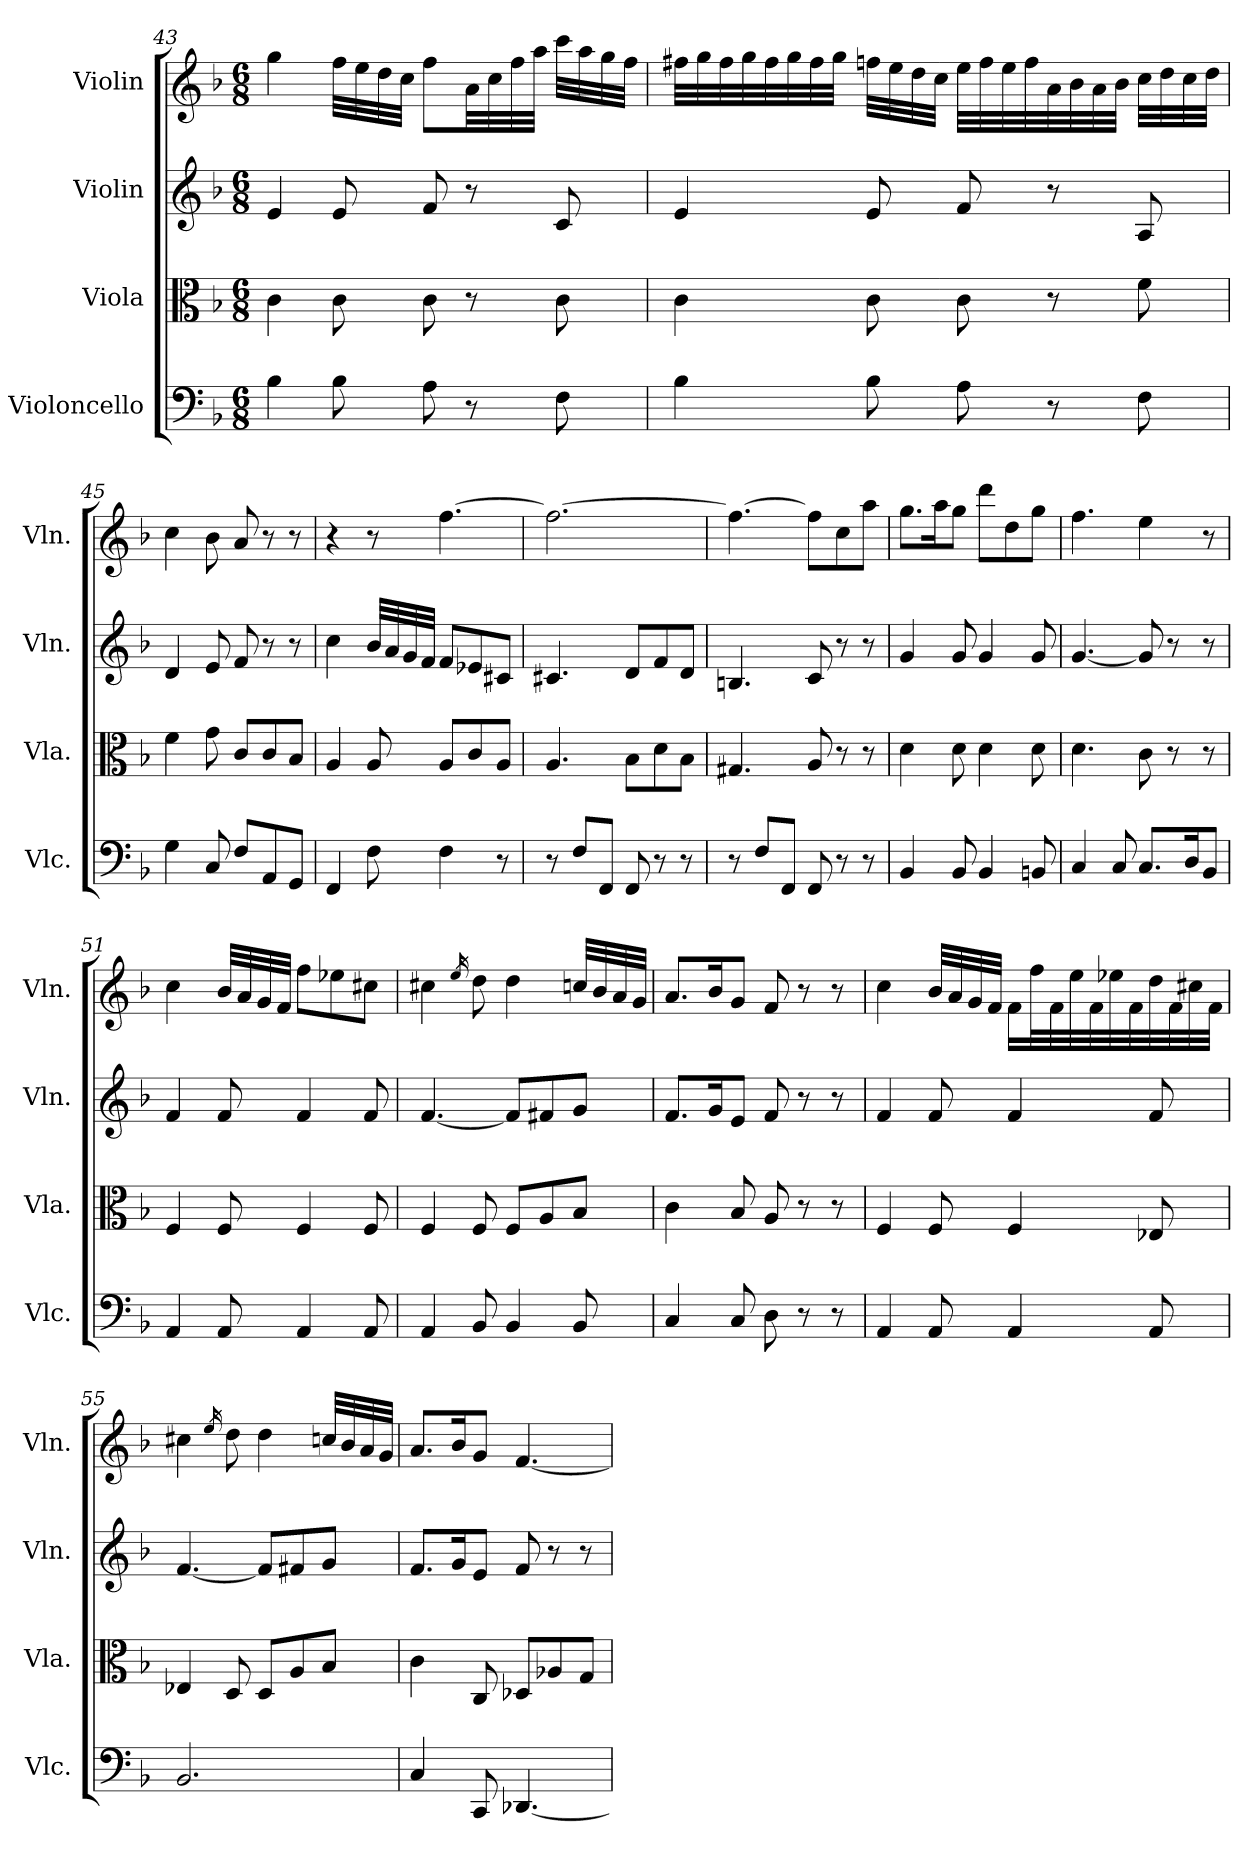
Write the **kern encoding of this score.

**kern	**kern	**kern	**kern
*part4	*part3	*part2	*part1
*staff4	*staff3	*staff2	*staff1
*I"Violoncello	*I"Viola	*I"Violin	*I"Violin
*I'Vlc.	*I'Vla.	*I'Vln.	*I'Vln.
*clefF4	*clefC3	*clefG2	*clefG2
*k[b-]	*k[b-]	*k[b-]	*k[b-]
*F:	*F:	*F:	*F:
*M6/8	*M6/8	*M6/8	*M6/8
=43	=43	=43	=43
4B-\	4c\	4e/	4gg\
8B-\	8c\	8e/	32ff\LLL
.	.	.	32ee\
.	.	.	32dd\
.	.	.	32cc\JJJ
8A\	8c\	8f/	8ff\L
8r	8r	8r	32a\LL
.	.	.	32cc\
.	.	.	32ff\
.	.	.	32aa\JJJ
8F\	8c\	8c/	32ccc\LLL
.	.	.	32aa\
.	.	.	32gg\
.	.	.	32ff\JJJ
=44	=44	=44	=44
4B-\	4c\	4e/	32ff#X\LLL
.	.	.	32gg\
.	.	.	32ff#\
.	.	.	32gg\
.	.	.	32ff#\
.	.	.	32gg\
.	.	.	32ff#\
.	.	.	32gg\JJJ
8B-\	8c\	8e/	32ffn\LLL
.	.	.	32ee\
.	.	.	32dd\
.	.	.	32cc\JJJ
8A\	8c\	8f/	32ee\LLL
.	.	.	32ff\
.	.	.	32ee\
.	.	.	32ff\
8r	8r	8r	32a\
.	.	.	32b-\
.	.	.	32a\
.	.	.	32b-\JJJ
8F\	8f\	8A/	32cc\LLL
.	.	.	32dd\
.	.	.	32cc\
.	.	.	32dd\JJJ
=45	=45	=45	=45
4G\	4f\	4d/	4cc\
8C/	8g\	8e/	8b-\
8F/L	8c/L	8f/	8a/
8AA/	8c/	8r	8r
8GG/J	8B-/J	8r	8r
=46	=46	=46	=46
4FF/	4A/	4cc\	4r
8F\	8A/	32b-/LLL	8r
.	.	32a/	.
.	.	32g/	.
.	.	32f/JJJ	.
4F\	8A/L	8f/L	[4.ff\
.	8c/	8e-X/	.
8r	8A/J	8c#X/J	.
=47	=47	=47	=47
8r	4.A/	4.c#X/	2.ff\_
8F/L	.	.	.
8FF/J	.	.	.
8FF/	8B-\L	8d/L	.
8r	8d\	8f/	.
8r	8B-\J	8d/J	.
=48	=48	=48	=48
8r	4.G#X/	4.Bn/	4.ff\_
8F/L	.	.	.
8FF/J	.	.	.
8FF/	8A/	8c/	8ff\L]
8r	8r	8r	8cc\
8r	8r	8r	8aa\J
=49	=49	=49	=49
4BB-/	4d\	4g/	8.gg\L
.	.	.	16aa\K
8BB-/	8d\	8g/	8gg\J
4BB-/	4d\	4g/	8ddd\L
.	.	.	8dd\
8BBn/	8d\	8g/	8gg\J
=50	=50	=50	=50
4C/	4.d\	[4.g/	4.ff\
8C/	.	.	.
8.C/L	8c\	8g/]	4ee\
.	8r	8r	.
16D/K	.	.	.
8BB-/J	8r	8r	8r
=51	=51	=51	=51
4AA/	4F/	4f/	4cc\
8AA/	8F/	8f/	32b-/LLL
.	.	.	32a/
.	.	.	32g/
.	.	.	32f/JJJ
4AA/	4F/	4f/	8ff\L
.	.	.	8ee-X\
8AA/	8F/	8f/	8cc#X\J
=52	=52	=52	=52
4AA/	4F/	[4.f/	4cc#X\
.	.	.	16qee/
8BB-/	8F/	.	8dd\
4BB-/	8F/L	8f/L]	4dd\
.	8A/	8f#X/	.
8BB-/	8B-/J	8g/J	32ccn/LLL
.	.	.	32b-/
.	.	.	32a/
.	.	.	32g/JJJ
=53	=53	=53	=53
4C/	4c\	8.f/L	8.a/L
.	.	16g/K	16b-/K
8C/	8B-/	8e/J	8g/J
8D\	8A/	8f/	8f/
8r	8r	8r	8r
8r	8r	8r	8r
=54	=54	=54	=54
4AA/	4F/	4f/	4cc\
8AA/	8F/	8f/	32b-/LLL
.	.	.	32a/
.	.	.	32g/
.	.	.	32f/JJJ
4AA/	4F/	4f/	16f\LL
.	.	.	32ff\L
.	.	.	32f\
.	.	.	32ee\
.	.	.	32f\
.	.	.	32ee-X\
.	.	.	32f\
8AA/	8E-X/	8f/	32dd\
.	.	.	32f\
.	.	.	32cc#X\
.	.	.	32f\JJJ
=55	=55	=55	=55
2.BB-/	4E-X/	[4.f/	4cc#X\
.	.	.	16qee/
.	8D/	.	8dd\
.	8D/L	8f/L]	4dd\
.	8A/	8f#X/	.
.	8B-/J	8g/J	32ccn/LLL
.	.	.	32b-/
.	.	.	32a/
.	.	.	32g/JJJ
=56	=56	=56	=56
4C/	4c\	8.f/L	8.a/L
.	.	16g/K	16b-/K
8CC/	8C/	8e/J	8g/J
[4.DD-X/	8D-X/L	8f/	[4.f/
.	8A-X/	8r	.
.	8G/J	8r	.
=	=	=	=
*-	*-	*-	*-
